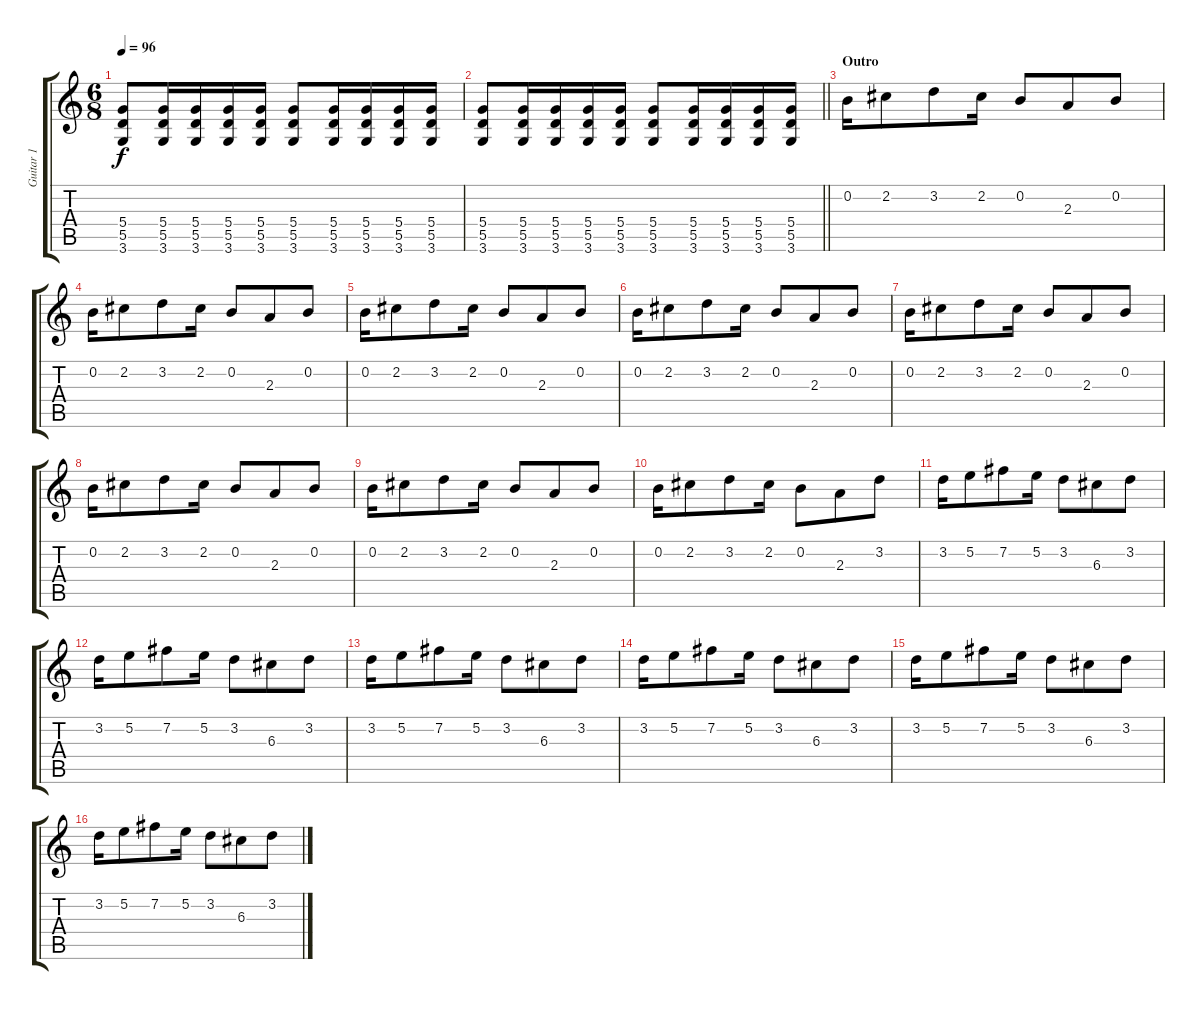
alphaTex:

\track ("Guitar 1" "Guitar 1") {instrument electricguitarjazz}
\staff {score tabs}
\tuning (E4 B3 G3 D3 A2 E2) {hide}
\ts (6 8)
\tempo 96
\clef g2
\ks c
(5.4 5.5 3.6).8{dy f} (5.4 5.5 3.6).16 (5.4 5.5 3.6).16 (5.4 5.5 3.6).16 (5.4 5.5 3.6).16 (5.4 5.5 3.6).8 (5.4 5.5 3.6).16 (5.4 5.5 3.6).16 (5.4 5.5 3.6).16 (5.4 5.5 3.6).16 |
\barLineRight lightlight
(5.4 5.5 3.6).8 (5.4 5.5 3.6).16 (5.4 5.5 3.6).16 (5.4 5.5 3.6).16 (5.4 5.5 3.6).16 (5.4 5.5 3.6).8 (5.4 5.5 3.6).16 (5.4 5.5 3.6).16 (5.4 5.5 3.6).16 (5.4 5.5 3.6).16 |
\section ("" "Outro")
0.2.16 2.2.8 3.2.8 2.2.16 0.2.8 2.3.8 0.2.8 |
0.2.16 2.2.8 3.2.8 2.2.16 0.2.8 2.3.8 0.2.8 |
0.2.16 2.2.8 3.2.8 2.2.16 0.2.8 2.3.8 0.2.8 |
0.2.16 2.2.8 3.2.8 2.2.16 0.2.8 2.3.8 0.2.8 |
0.2.16 2.2.8 3.2.8 2.2.16 0.2.8 2.3.8 0.2.8 |
0.2.16 2.2.8 3.2.8 2.2.16 0.2.8 2.3.8 0.2.8 |
0.2.16 2.2.8 3.2.8 2.2.16 0.2.8 2.3.8 0.2.8 |
0.2.16 2.2.8 3.2.8 2.2.16 0.2.8 2.3.8 3.2.8 |
3.2.16 5.2.8 7.2.8 5.2.16 3.2.8 6.3.8 3.2.8 |
3.2.16 5.2.8 7.2.8 5.2.16 3.2.8 6.3.8 3.2.8 |
3.2.16 5.2.8 7.2.8 5.2.16 3.2.8 6.3.8 3.2.8 |
3.2.16 5.2.8 7.2.8 5.2.16 3.2.8 6.3.8 3.2.8 |
3.2.16 5.2.8 7.2.8 5.2.16 3.2.8 6.3.8 3.2.8 |
3.2.16 5.2.8 7.2.8 5.2.16 3.2.8 6.3.8 3.2.8
